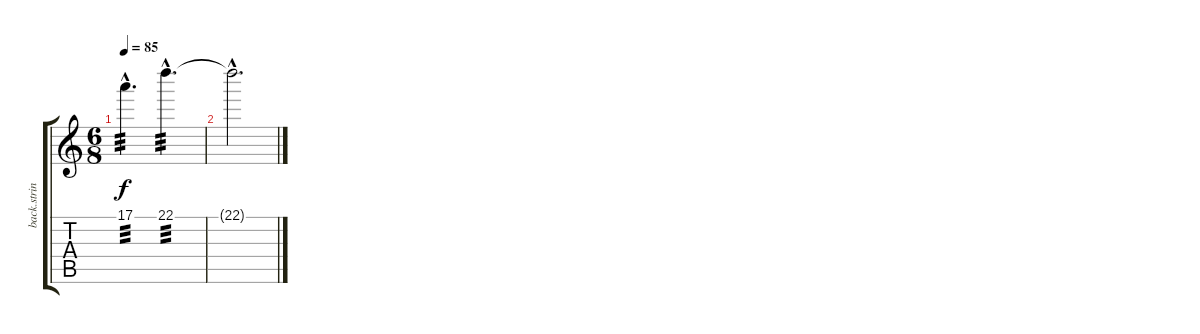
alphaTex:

\track ("back.string" "back.strin") {instrument acousticguitarsteel}
\staff {score tabs}
\tuning (E4 B3 G3 D3 A2 E2) {hide}
\ts (6 8)
\tempo 85
\clef g2
\ks c
17.1{hac}.4{d tp 3 dy f} 22.1{hac}.4{d tp 3 volume 6} |
22.1{hac t}.2{d}
